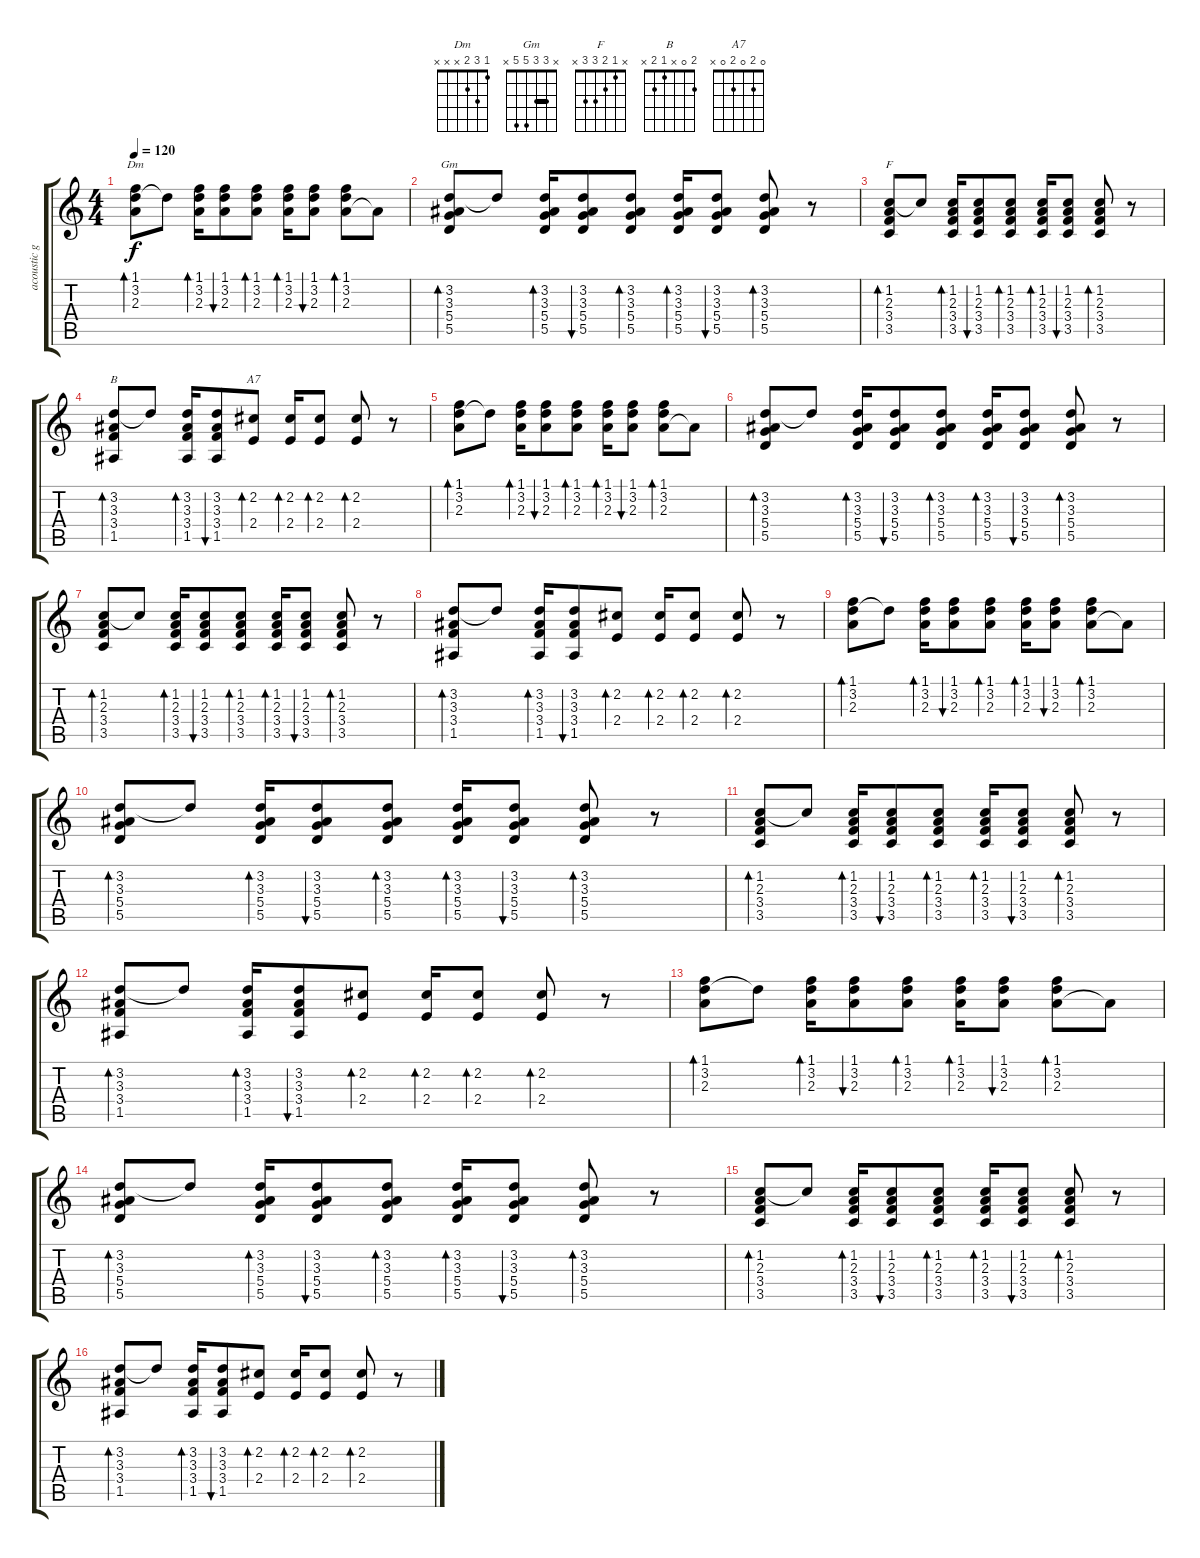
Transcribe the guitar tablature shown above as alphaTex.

\track ("acoustic guitar" "acoustic g") {instrument acousticguitarnylon}
\staff {score tabs}
\tuning (E4 B3 G3 D3 A2 E2) {hide}
\chord ("Dm" 1 3 2 x x x)
\chord ("Gm" x 3 3 5 5 x) {barre 3}
\chord ("F" x 1 2 3 3 x)
\chord ("B" 2 0 x 1 2 x)
\chord ("A7" 0 2 0 2 0 x)
\ts (4 4)
\tempo 120
\clef g2
\ks c
(1.1 3.2 2.3).8{bd 120 ch "Dm" dy f} 3.2{t}.8 (1.1 3.2 2.3).16{bd 120} (1.1 3.2 2.3).8{bu 120} (1.1 3.2 2.3).8{bd 480} (1.1 3.2 2.3).16{bd 480} (1.1 3.2 2.3).8{bu 480} (1.1 3.2 2.3).8{bd 480} 2.3{t}.8 |
(3.2 3.3 5.4 5.5).8{bd 120 ch "Gm"} 3.2{t}.8 (3.2 3.3 5.4 5.5).16{bd 120} (3.2 3.3 5.4 5.5).8{bu 120} (3.2 3.3 5.4 5.5).8{bd 120} (3.2 3.3 5.4 5.5).16{bd 120} (3.2 3.3 5.4 5.5).8{bu 120} (3.2 3.3 5.4 5.5).8{bd 120} r.8 |
(1.2 2.3 3.4 3.5).8{bd 120 ch "F"} 1.2{t}.8 (1.2 2.3 3.4 3.5).16{bd 120} (1.2 2.3 3.4 3.5).8{bu 120} (1.2 2.3 3.4 3.5).8{bd 120} (1.2 2.3 3.4 3.5).16{bd 120} (1.2 2.3 3.4 3.5).8{bu 120} (1.2 2.3 3.4 3.5).8{bd 120} r.8 |
(3.2 3.3 3.4 1.5).8{bd 120 ch "B"} 3.2{t}.8 (3.2 3.3 3.4 1.5).16{bd 120} (3.2 3.3 3.4 1.5).8{bu 120} (2.2 2.4).8{bd 480 ch "A7"} (2.2 2.4).16{bd 480} (2.2 2.4).8{bd 480} (2.2 2.4).8{bd 480} r.8 |
(1.1 3.2 2.3).8{bd 120} 3.2{t}.8 (1.1 3.2 2.3).16{bd 120} (1.1 3.2 2.3).8{bu 120} (1.1 3.2 2.3).8{bd 480} (1.1 3.2 2.3).16{bd 480} (1.1 3.2 2.3).8{bu 480} (1.1 3.2 2.3).8{bd 480} 2.3{t}.8 |
(3.2 3.3 5.4 5.5).8{bd 120} 3.2{t}.8 (3.2 3.3 5.4 5.5).16{bd 120} (3.2 3.3 5.4 5.5).8{bu 120} (3.2 3.3 5.4 5.5).8{bd 120} (3.2 3.3 5.4 5.5).16{bd 120} (3.2 3.3 5.4 5.5).8{bu 120} (3.2 3.3 5.4 5.5).8{bd 120} r.8 |
(1.2 2.3 3.4 3.5).8{bd 120} 1.2{t}.8 (1.2 2.3 3.4 3.5).16{bd 120} (1.2 2.3 3.4 3.5).8{bu 120} (1.2 2.3 3.4 3.5).8{bd 120} (1.2 2.3 3.4 3.5).16{bd 120} (1.2 2.3 3.4 3.5).8{bu 120} (1.2 2.3 3.4 3.5).8{bd 120} r.8 |
(3.2 3.3 3.4 1.5).8{bd 120} 3.2{t}.8 (3.2 3.3 3.4 1.5).16{bd 120} (3.2 3.3 3.4 1.5).8{bu 120} (2.2 2.4).8{bd 480} (2.2 2.4).16{bd 480} (2.2 2.4).8{bd 480} (2.2 2.4).8{bd 480} r.8 |
(1.1 3.2 2.3).8{bd 120} 3.2{t}.8 (1.1 3.2 2.3).16{bd 120} (1.1 3.2 2.3).8{bu 120} (1.1 3.2 2.3).8{bd 480} (1.1 3.2 2.3).16{bd 480} (1.1 3.2 2.3).8{bu 480} (1.1 3.2 2.3).8{bd 480} 2.3{t}.8 |
(3.2 3.3 5.4 5.5).8{bd 120} 3.2{t}.8 (3.2 3.3 5.4 5.5).16{bd 120} (3.2 3.3 5.4 5.5).8{bu 120} (3.2 3.3 5.4 5.5).8{bd 120} (3.2 3.3 5.4 5.5).16{bd 120} (3.2 3.3 5.4 5.5).8{bu 120} (3.2 3.3 5.4 5.5).8{bd 120} r.8 |
(1.2 2.3 3.4 3.5).8{bd 120} 1.2{t}.8 (1.2 2.3 3.4 3.5).16{bd 120} (1.2 2.3 3.4 3.5).8{bu 120} (1.2 2.3 3.4 3.5).8{bd 120} (1.2 2.3 3.4 3.5).16{bd 120} (1.2 2.3 3.4 3.5).8{bu 120} (1.2 2.3 3.4 3.5).8{bd 120} r.8 |
(3.2 3.3 3.4 1.5).8{bd 120} 3.2{t}.8 (3.2 3.3 3.4 1.5).16{bd 120} (3.2 3.3 3.4 1.5).8{bu 120} (2.2 2.4).8{bd 480} (2.2 2.4).16{bd 480} (2.2 2.4).8{bd 480} (2.2 2.4).8{bd 480} r.8 |
(1.1 3.2 2.3).8{bd 120} 3.2{t}.8 (1.1 3.2 2.3).16{bd 120} (1.1 3.2 2.3).8{bu 120} (1.1 3.2 2.3).8{bd 480} (1.1 3.2 2.3).16{bd 480} (1.1 3.2 2.3).8{bu 480} (1.1 3.2 2.3).8{bd 480} 2.3{t}.8 |
(3.2 3.3 5.4 5.5).8{bd 120} 3.2{t}.8 (3.2 3.3 5.4 5.5).16{bd 120} (3.2 3.3 5.4 5.5).8{bu 120} (3.2 3.3 5.4 5.5).8{bd 120} (3.2 3.3 5.4 5.5).16{bd 120} (3.2 3.3 5.4 5.5).8{bu 120} (3.2 3.3 5.4 5.5).8{bd 120} r.8 |
(1.2 2.3 3.4 3.5).8{bd 120} 1.2{t}.8 (1.2 2.3 3.4 3.5).16{bd 120} (1.2 2.3 3.4 3.5).8{bu 120} (1.2 2.3 3.4 3.5).8{bd 120} (1.2 2.3 3.4 3.5).16{bd 120} (1.2 2.3 3.4 3.5).8{bu 120} (1.2 2.3 3.4 3.5).8{bd 120} r.8 |
(3.2 3.3 3.4 1.5).8{bd 120} 3.2{t}.8 (3.2 3.3 3.4 1.5).16{bd 120} (3.2 3.3 3.4 1.5).8{bu 120} (2.2 2.4).8{bd 480} (2.2 2.4).16{bd 480} (2.2 2.4).8{bd 480} (2.2 2.4).8{bd 480} r.8
